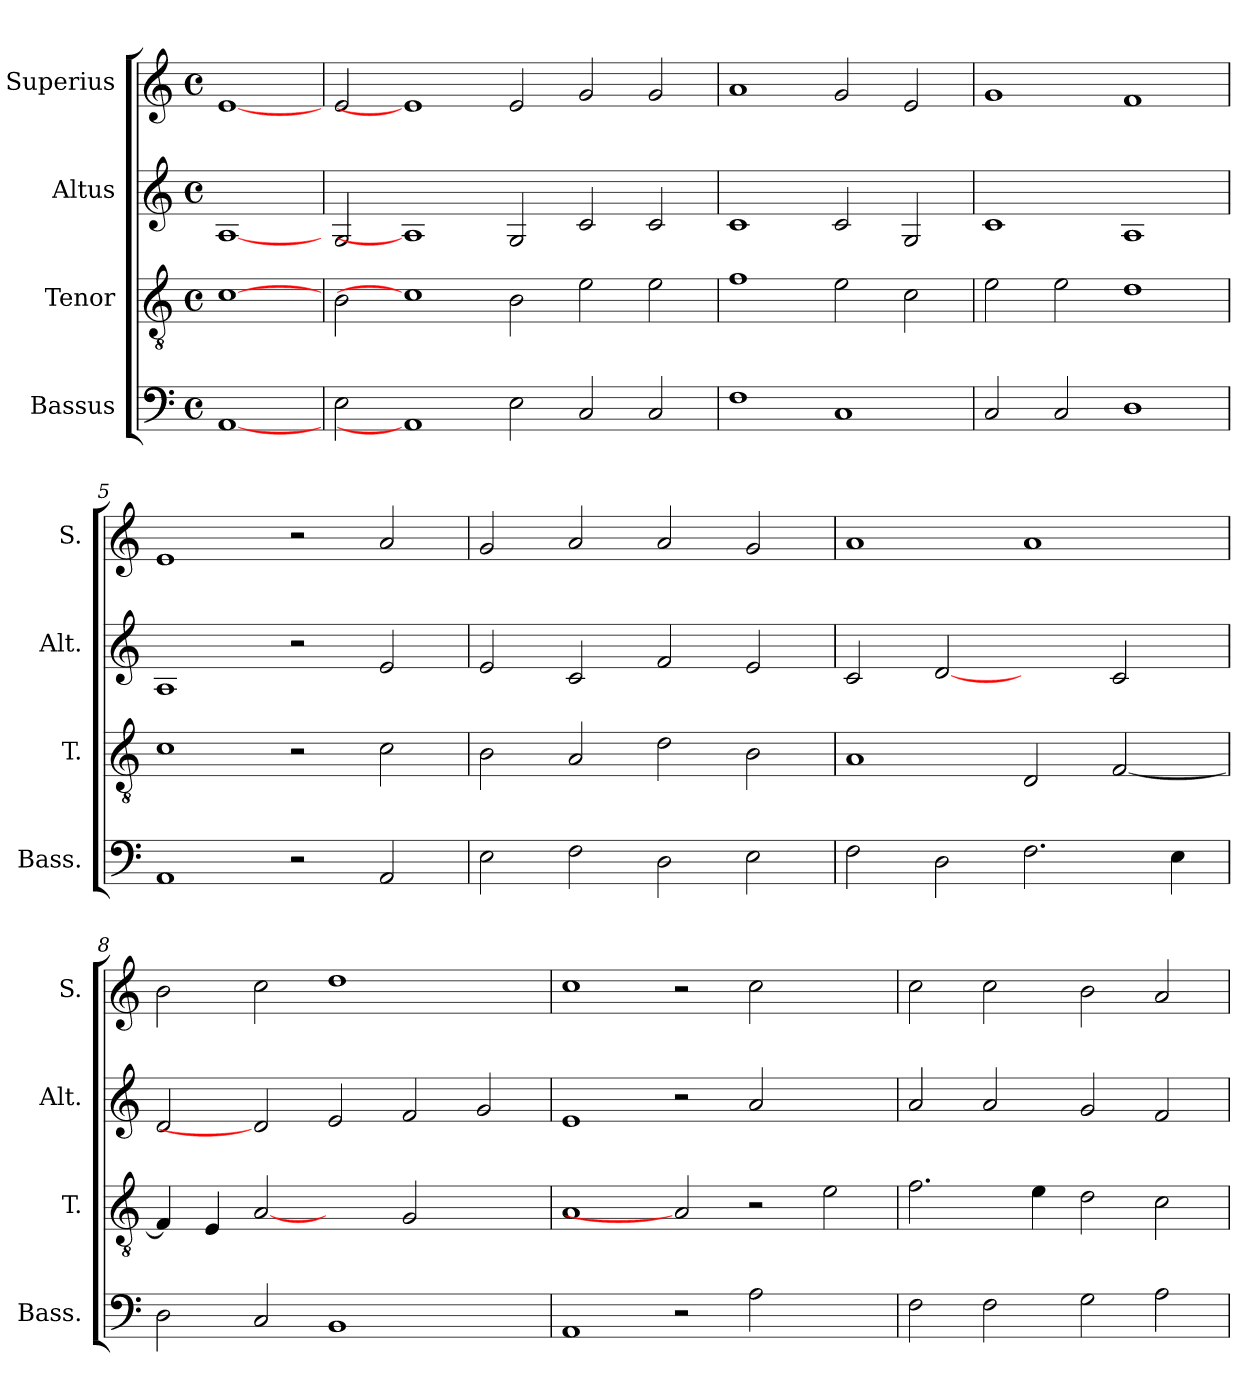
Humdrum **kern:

**kern	**kern	**kern	**kern
*part4	*part3	*part2	*part1
*staff4	*staff3	*staff2	*staff1
*I"Bassus	*I"Tenor	*I"Altus	*I"Superius
*I'Bass.	*I'T.	*I'Alt.	*I'S.
!!LO:PB:g=z
*clefF4	*clefGv2	*clefG2	*clefG2
*	*ITrd7c12	*	*
*k[]	*k[]	*k[]	*k[]
*C:	*C:	*C:	*C:
*M4/4	*M4/4	*M4/4	*M4/4
*met(c)	*met(c)	*met(c)	*met(c)
=1	=1	=1	=1
[1AAi	[1Ci	[1Ai	[1ei
=2	=2	=2	=2
2Ei\	2BBi\	2Gi/	2ei/
1AAi]	1Ci]	1Ai]	1ei]
2Ei\	2BBi\	2Gi/	2ei/
2Ci/	2Ei\	2ci/	2gi/
2Ci/	2Ei\	2ci/	2gi/
=3	=3	=3	=3
1Fi	1Fi	1ci	1ai
1Ci	2Ei\	2ci/	2gi/
.	2Ci\	2Gi/	2ei/
=4	=4	=4	=4
2Ci/	2Ei\	1ci	1gi
2Ci/	2Ei\	.	.
1Di	1Di	1Ai	1fi
=5	=5	=5	=5
1AAi	1Ci	1Ai	1ei
2r	2r	2r	2r
2AAi/	2Ci\	2ei/	2ai/
!!LO:LB:g=z
=6	=6	=6	=6
2Ei\	2BBi\	2ei/	2gi/
2Fi\	2AAi/	2ci/	2ai/
2Di\	2Di\	2fi/	2ai/
2Ei\	2BBi\	2ei/	2gi/
=7	=7	=7	=7
2Fi\	1AAi	2ci/	1ai
2Di\	.	[2di	.
2.Fi\	2DDi/	2ryy	1ai
.	[<2FFi/	2ci/	.
4Ei\	.	.	.
=8	=8	=8	=8
2Di\	4FFi/]	2di/	2bi\
.	4EEi/	.	.
2Ci/	[2AAi	2di]	2cci\
1BBi	2ryy	2ei/	1ddi
.	2GGi/	2fi/	.
2ryy	2ryy	2gi/	2ryy
=9	=9	=9	=9
1AAi	1AAi	1ei	1cci
2r	2AAi]	2r	2r
2Ai\	2r	2ai/	2cci\
2ryy	2Ei\	2ryy	2ryy
!!LO:LB:g=z
=10	=10	=10	=10
2Fi\	2.Fi\	2ai/	2cci\
2Fi\	.	2ai/	2cci\
.	4Ei\	.	.
2Gi\	2Di\	2gi/	2bi\
2Ai\	2Ci\	2fi/	2ai/
=	=	=	=
*-	*-	*-	*-
